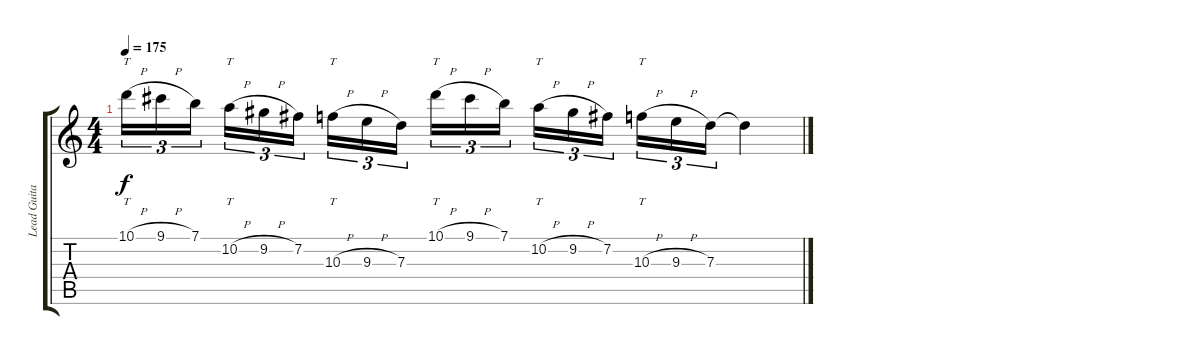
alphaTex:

\track ("Lead Guitar" "Lead Guita") {instrument distortionguitar}
\staff {score tabs}
\tuning (E4 B3 G3 D3 A2 E2) {hide}
\ts (4 4)
\tempo 175
\clef g2
\ks c
10.1{h}.16{tt tu (3 2) dy f} 9.1{h}.16{tu (3 2)} 7.1.16{tu (3 2) beam splitsecondary} 10.2{h}.16{tt tu (3 2)} 9.2{h}.16{tu (3 2)} 7.2.16{tu (3 2)} 10.3{h}.16{tt tu (3 2)} 9.3{h}.16{tu (3 2)} 7.3.16{tu (3 2) beam splitsecondary} 10.1{h}.16{tt tu (3 2)} 9.1{h}.16{tu (3 2)} 7.1.16{tu (3 2)} 10.2{h}.16{tt tu (3 2)} 9.2{h}.16{tu (3 2)} 7.2.16{tu (3 2) beam splitsecondary} 10.3{h}.16{tt tu (3 2)} 9.3{h}.16{tu (3 2)} 7.3.16{tu (3 2)} 7.3{t}.4
